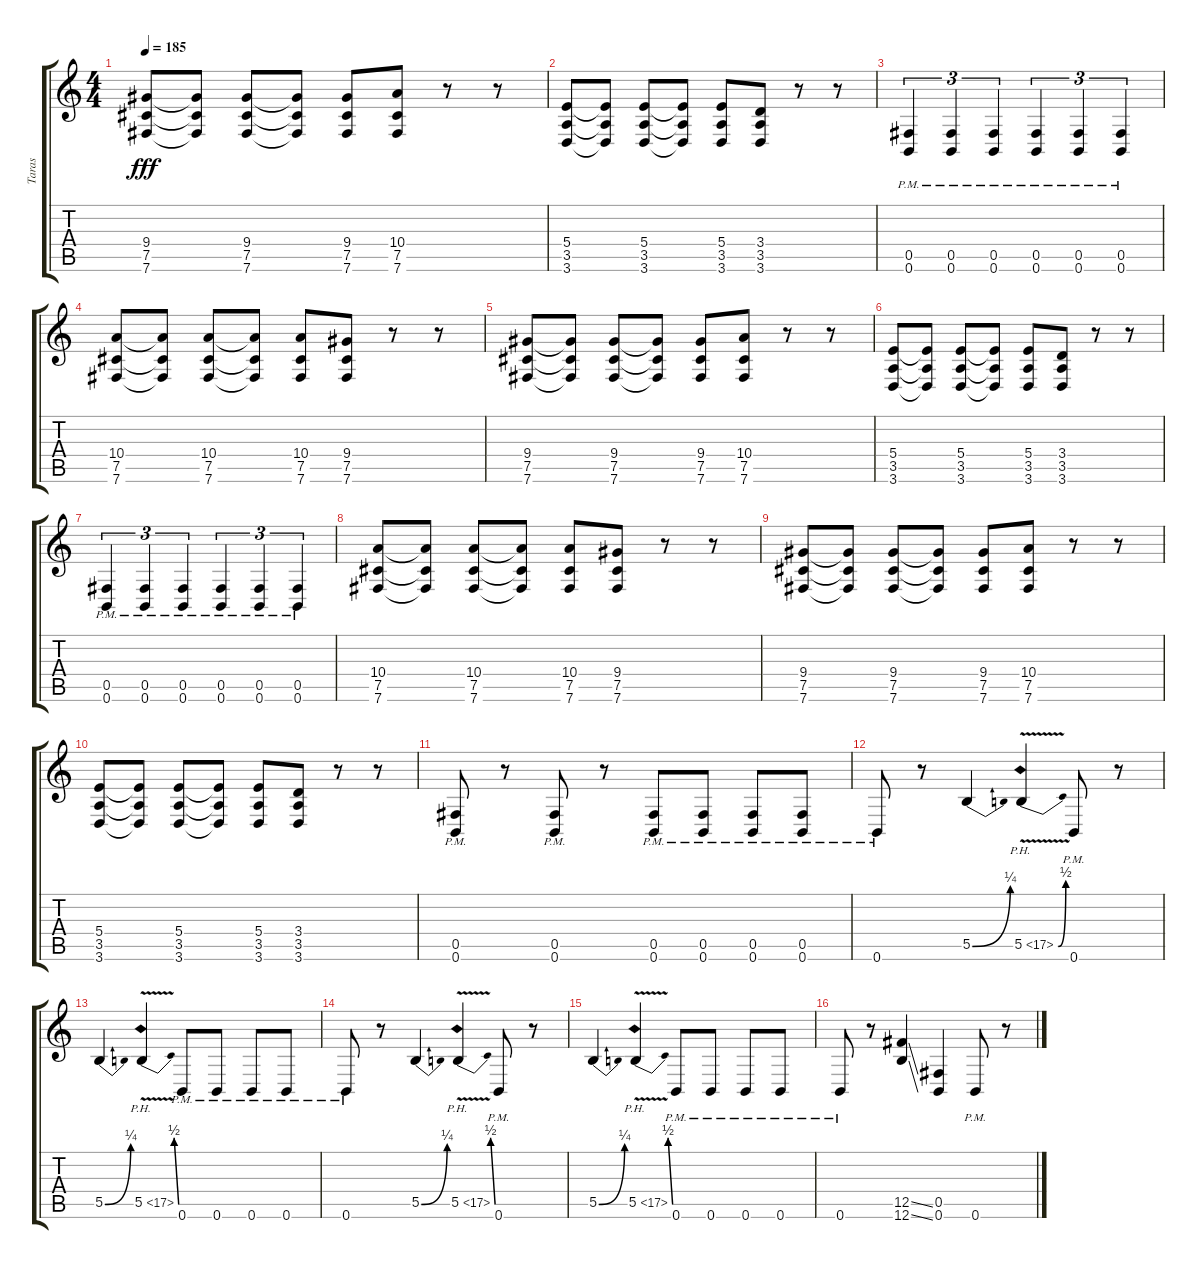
\track ("Taras" "Taras") {instrument overdrivenguitar}
\staff {score tabs}
\tuning (Db4 Ab3 E3 B2 Gb2 B1) {hide}
\ts (4 4)
\tempo 185
\clef g2
\ks c
(9.4 7.5 7.6).8{dy fff} (9.4{t} 7.5{t} 7.6{t}).8 (9.4 7.5 7.6).8 (9.4{t} 7.5{t} 7.6{t}).8 (9.4 7.5 7.6).8 (10.4 7.5 7.6).8 r.8 r.8 |
(5.4 3.5 3.6).8 (5.4{t} 3.5{t} 3.6{t}).8 (5.4 3.5 3.6).8 (5.4{t} 3.5{t} 3.6{t}).8 (5.4 3.5 3.6).8 (3.4 3.5 3.6).8 r.8 r.8 |
(0.5{pm} 0.6{pm}).4{tu (3 2)} (0.5{pm} 0.6{pm}).4{tu (3 2)} (0.5{pm} 0.6{pm}).4{tu (3 2)} (0.5{pm} 0.6{pm}).4{tu (3 2)} (0.5{pm} 0.6{pm}).4{tu (3 2)} (0.5{pm} 0.6{pm}).4{tu (3 2)} |
(10.4 7.5 7.6).8 (10.4{t} 7.5{t} 7.6{t}).8 (10.4 7.5 7.6).8 (10.4{t} 7.5{t} 7.6{t}).8 (10.4 7.5 7.6).8 (9.4 7.5 7.6).8 r.8 r.8 |
(9.4 7.5 7.6).8 (9.4{t} 7.5{t} 7.6{t}).8 (9.4 7.5 7.6).8 (9.4{t} 7.5{t} 7.6{t}).8 (9.4 7.5 7.6).8 (10.4 7.5 7.6).8 r.8 r.8 |
(5.4 3.5 3.6).8 (5.4{t} 3.5{t} 3.6{t}).8 (5.4 3.5 3.6).8 (5.4{t} 3.5{t} 3.6{t}).8 (5.4 3.5 3.6).8 (3.4 3.5 3.6).8 r.8 r.8 |
(0.5{pm} 0.6{pm}).4{tu (3 2)} (0.5{pm} 0.6{pm}).4{tu (3 2)} (0.5{pm} 0.6{pm}).4{tu (3 2)} (0.5{pm} 0.6{pm}).4{tu (3 2)} (0.5{pm} 0.6{pm}).4{tu (3 2)} (0.5{pm} 0.6{pm}).4{tu (3 2)} |
(10.4 7.5 7.6).8 (10.4{t} 7.5{t} 7.6{t}).8 (10.4 7.5 7.6).8 (10.4{t} 7.5{t} 7.6{t}).8 (10.4 7.5 7.6).8 (9.4 7.5 7.6).8 r.8 r.8 |
(9.4 7.5 7.6).8 (9.4{t} 7.5{t} 7.6{t}).8 (9.4 7.5 7.6).8 (9.4{t} 7.5{t} 7.6{t}).8 (9.4 7.5 7.6).8 (10.4 7.5 7.6).8 r.8 r.8 |
(5.4 3.5 3.6).8 (5.4{t} 3.5{t} 3.6{t}).8 (5.4 3.5 3.6).8 (5.4{t} 3.5{t} 3.6{t}).8 (5.4 3.5 3.6).8 (3.4 3.5 3.6).8 r.8 r.8 |
(0.5{pm} 0.6{pm}).8 r.8 (0.5{pm} 0.6{pm}).8 r.8 (0.5{pm} 0.6{pm}).8 (0.5{pm} 0.6{pm}).8 (0.5{pm} 0.6{pm}).8 (0.5{pm} 0.6{pm}).8 |
0.6{pm}.8 r.8 5.5{be (bend 0 0 60 1)}.4 5.5{be (bend 0 0 60 2) ph 12 v}.4 0.6{pm}.8 r.8 |
5.5{be (bend 0 0 60 1)}.4 5.5{be (bend 0 0 60 2) ph 12 v}.4 0.6{pm}.8 0.6{pm}.8 0.6{pm}.8 0.6{pm}.8 |
0.6{pm}.8 r.8 5.5{be (bend 0 0 60 1)}.4 5.5{be (bend 0 0 60 2) ph 12 v}.4 0.6{pm}.8 r.8 |
5.5{be (bend 0 0 60 1)}.4 5.5{be (bend 0 0 60 2) ph 12 v}.4 0.6{pm}.8 0.6{pm}.8 0.6{pm}.8 0.6{pm}.8 |
0.6{pm}.8 r.8 (12.5{ss} 12.6{ss}).4 (0.5 0.6).4 0.6{pm}.8 r.8
